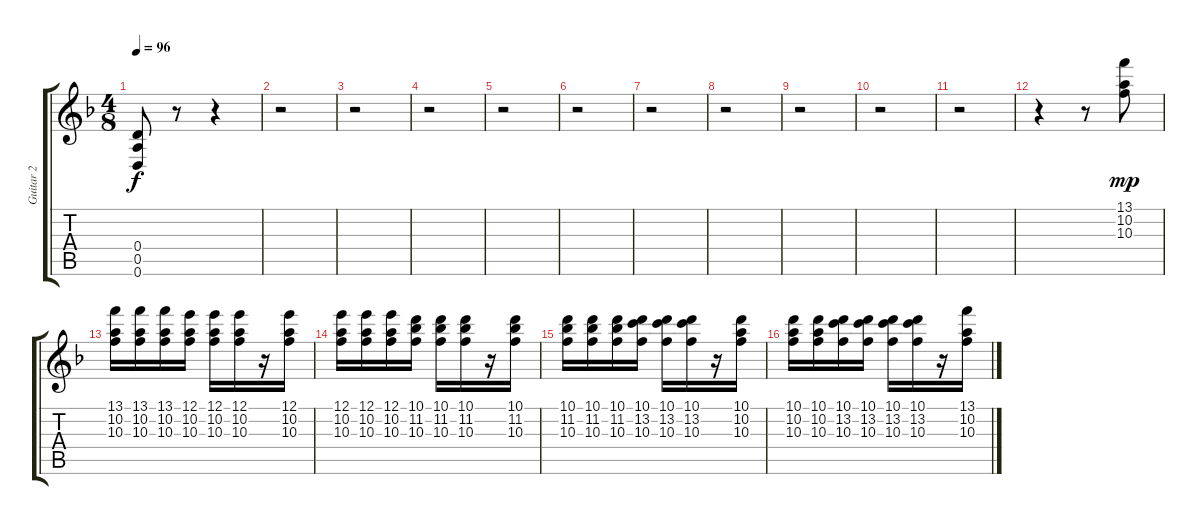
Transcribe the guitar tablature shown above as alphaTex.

\track ("Guitar 2" "Guitar 2") {instrument distortionguitar}
\staff {score tabs}
\tuning (E4 B3 G3 D3 A2 D2) {hide}
\ts (4 8)
\tempo 96
\clef g2
\ks f
(0.4{t} 0.5{t} 0.6{t}).8{dy f} r.8 r.4 |
r.2 |
r.2 |
r.2 |
r.2 |
r.2 |
r.2 |
r.2 |
r.2 |
r.2 |
r.2 |
r.4{instrument electricguitarclean} r.8 (13.1 10.2 10.3).8{dy mp} |
(13.1 10.2 10.3).16 (13.1 10.2 10.3).16 (13.1 10.2 10.3).16 (12.1 10.2 10.3).16 (12.1 10.2 10.3).16 (12.1 10.2 10.3).16 r.16 (12.1 10.2 10.3).16 |
(12.1 10.2 10.3).16 (12.1 10.2 10.3).16 (12.1 10.2 10.3).16 (10.1 11.2 10.3).16 (10.1 11.2 10.3).16 (10.1 11.2 10.3).16 r.16 (10.1 11.2 10.3).16 |
(10.1 11.2 10.3).16 (10.1 11.2 10.3).16 (10.1 11.2 10.3).16 (10.1 13.2 10.3).16 (10.1 13.2 10.3).16 (10.1 13.2 10.3).16 r.16 (10.1 10.2 10.3).16 |
(10.1 10.2 10.3).16 (10.1 10.2 10.3).16 (10.1 13.2 10.3).16 (10.1 13.2 10.3).16 (10.1 13.2 10.3).16 (10.1 13.2 10.3).16 r.16 (13.1 10.2 10.3).16
